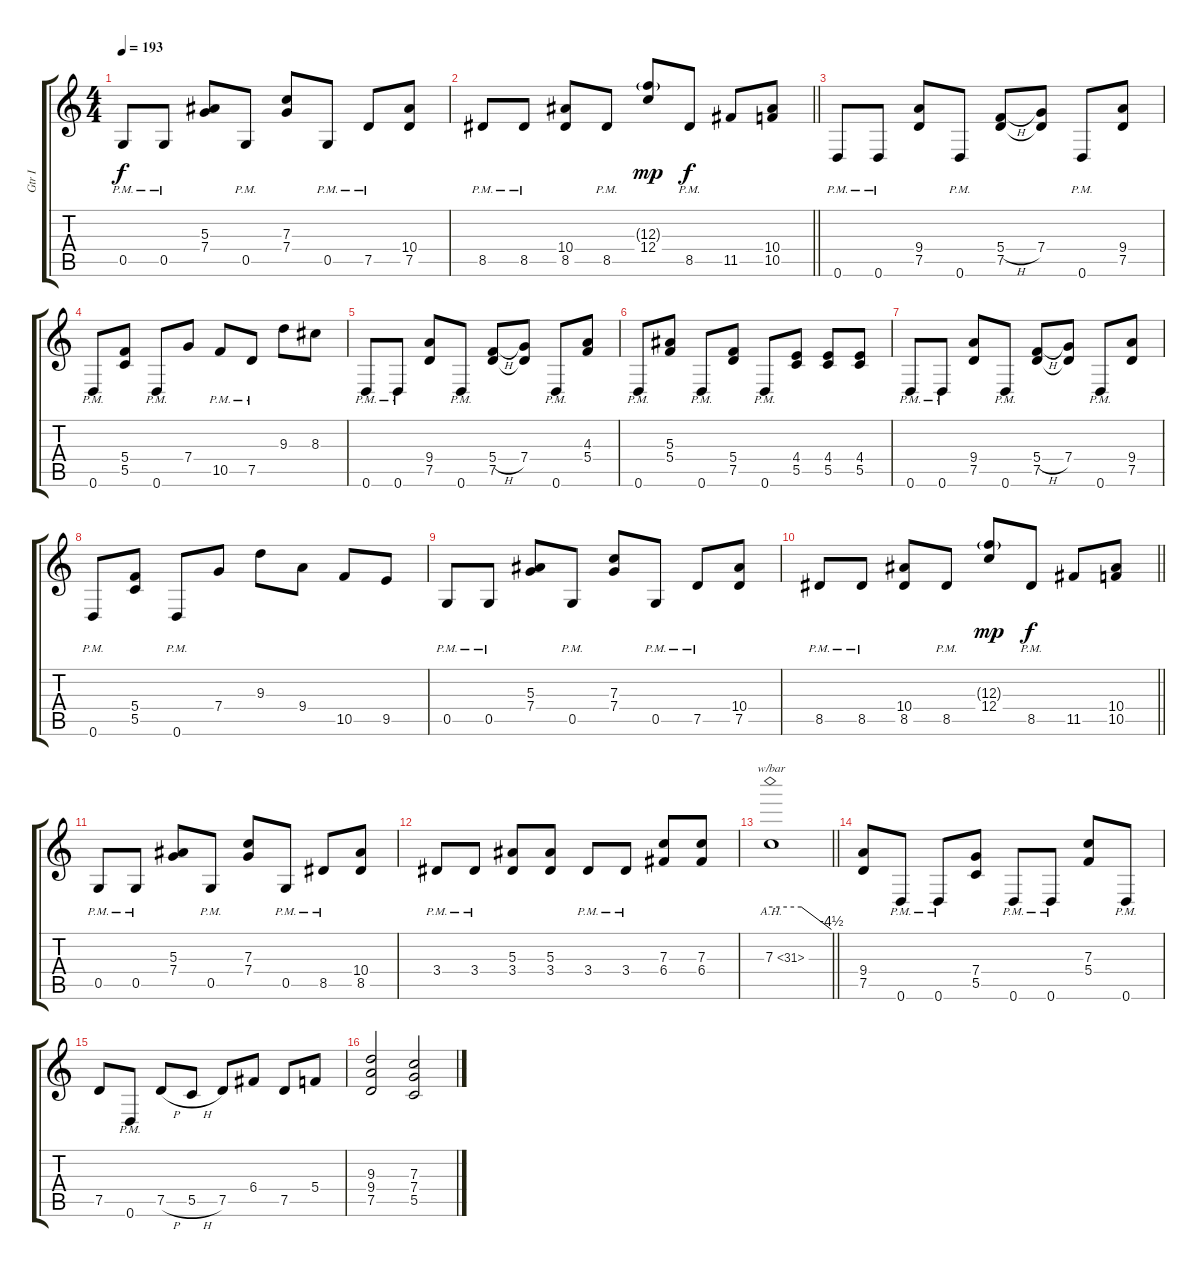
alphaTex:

\track ("Gtr I" "Gtr I") {instrument overdrivenguitar}
\staff {score tabs}
\tuning (D4 A3 F3 C3 G2 D2) {hide}
\ts (4 4)
\tempo 193
\clef g2
\ks c
0.5{pm}.8{dy f} 0.5{pm}.8 (5.3 7.4).8 0.5{pm}.8 (7.3 7.4).8 0.5{pm}.8 7.5{pm}.8 (10.4 7.5).8 |
\barLineRight lightlight
8.5{pm}.8 8.5{pm}.8 (10.4 8.5).8 8.5{pm}.8 (12.3{g} 12.4).8{dy mp} 8.5{pm}.8{dy f} 11.5.8 (10.4 10.5).8 |
0.6{pm}.8 0.6{pm}.8 (9.4 7.5).8 0.6{pm}.8 (5.4{h} 7.5).8 (7.4 7.5{t}).8 0.6{pm}.8 (9.4 7.5).8 |
0.6{pm}.8 (5.4 5.5).8 0.6{pm}.8 7.4.8 10.5{pm}.8 7.5{pm}.8 9.3.8 8.3.8 |
0.6{pm}.8 0.6{pm}.8 (9.4 7.5).8 0.6{pm}.8 (5.4{h} 7.5).8 (7.4 7.5{t}).8 0.6{pm}.8 (4.3 5.4).8 |
0.6{pm}.8 (5.3 5.4).8 0.6{pm}.8 (5.4 7.5).8 0.6{pm}.8 (4.4 5.5).8 (4.4 5.5).8 (4.4 5.5).8 |
0.6{pm}.8 0.6{pm}.8 (9.4 7.5).8 0.6{pm}.8 (5.4{h} 7.5).8 (7.4 7.5{t}).8 0.6{pm}.8 (9.4 7.5).8 |
0.6{pm}.8 (5.4 5.5).8 0.6{pm}.8 7.4.8 9.3.8 9.4.8 10.5.8 9.5.8 |
0.5{pm}.8 0.5{pm}.8 (5.3 7.4).8 0.5{pm}.8 (7.3 7.4).8 0.5{pm}.8 7.5{pm}.8 (10.4 7.5).8 |
\barLineRight lightlight
8.5{pm}.8 8.5{pm}.8 (10.4 8.5).8 8.5{pm}.8 (12.3{g} 12.4).8{dy mp} 8.5{pm}.8{dy f} 11.5.8 (10.4 10.5).8 |
0.5{pm}.8 0.5{pm}.8 (5.3 7.4).8 0.5{pm}.8 (7.3 7.4).8 0.5{pm}.8 8.5{pm}.8 (10.4 8.5).8 |
3.4{pm}.8 3.4{pm}.8 (5.3 3.4).8 (5.3 3.4).8 3.4{pm}.8 3.4{pm}.8 (7.3 6.4).8 (7.3 6.4).8 |
\barLineRight lightlight
7.3{ah 24}.1{tbe (custom default 0 0 30 0 60 -18)} |
(9.4 7.5).8 0.6{pm}.8 0.6{pm}.8 (7.4 5.5).8 0.6{pm}.8 0.6{pm}.8 (7.3 5.4).8 0.6{pm}.8 |
7.5.8 0.6{pm}.8 7.5{h}.8 5.5{h}.8 7.5.8 6.4.8 7.5.8 5.4.8 |
(9.3 9.4 7.5).2 (7.3 7.4 5.5).2
